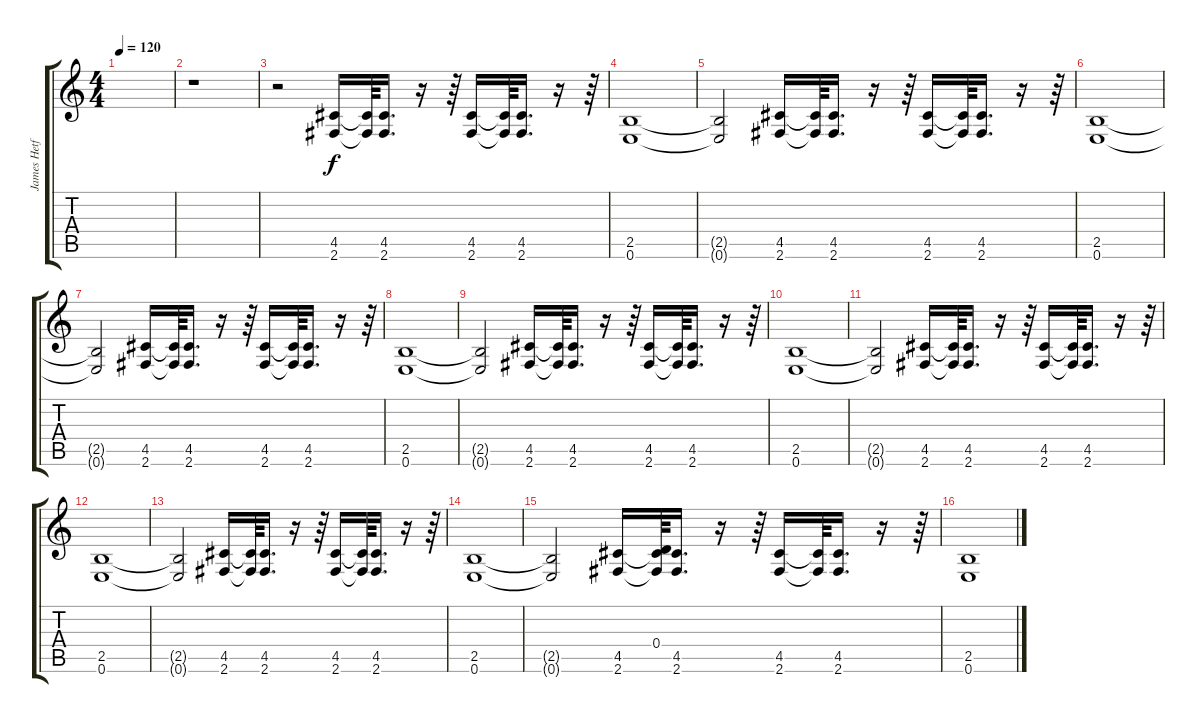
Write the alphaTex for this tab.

\track ("James Hetfield" "James Hetf") {instrument distortionguitar}
\staff {score tabs}
\tuning (E4 B3 G3 D3 A2 E2) {hide}
\ts (4 4)
\tempo 120
\clef g2
\ks c
|
r.1 |
r.2 (4.5 2.6).16 (4.5{t} 2.6{t}).64 (4.5 2.6).16{d} r.16 r.64 (4.5 2.6).16 (4.5{t} 2.6{t}).64 (4.5 2.6).16{d} r.16 r.64 |
(2.5 0.6).1 |
(2.5{t} 0.6{t}).2 (4.5 2.6).16 (4.5{t} 2.6{t}).64 (4.5 2.6).16{d} r.16 r.64 (4.5 2.6).16 (4.5{t} 2.6{t}).64 (4.5 2.6).16{d} r.16 r.64 |
(2.5 0.6).1 |
(2.5{t} 0.6{t}).2 (4.5 2.6).16 (4.5{t} 2.6{t}).64 (4.5 2.6).16{d} r.16 r.64 (4.5 2.6).16 (4.5{t} 2.6{t}).64 (4.5 2.6).16{d} r.16 r.64 |
(2.5 0.6).1 |
(2.5{t} 0.6{t}).2 (4.5 2.6).16 (4.5{t} 2.6{t}).64 (4.5 2.6).16{d} r.16 r.64 (4.5 2.6).16 (4.5{t} 2.6{t}).64 (4.5 2.6).16{d} r.16 r.64 |
(2.5 0.6).1 |
(2.5{t} 0.6{t}).2 (4.5 2.6).16 (4.5{t} 2.6{t}).64 (4.5 2.6).16{d} r.16 r.64 (4.5 2.6).16 (4.5{t} 2.6{t}).64 (4.5 2.6).16{d} r.16 r.64 |
(2.5 0.6).1 |
(2.5{t} 0.6{t}).2 (4.5 2.6).16 (4.5{t} 2.6{t}).64 (4.5 2.6).16{d} r.16 r.64 (4.5 2.6).16 (4.5{t} 2.6{t}).64 (4.5 2.6).16{d} r.16 r.64 |
(2.5 0.6).1 |
(2.5{t} 0.6{t}).2 (4.5 2.6).16 (0.4 4.5{t} 2.6{t}).64 (4.5 2.6).16{d} r.16 r.64 (4.5 2.6).16 (4.5{t} 2.6{t}).64 (4.5 2.6).16{d} r.16 r.64 |
(2.5 0.6).1
